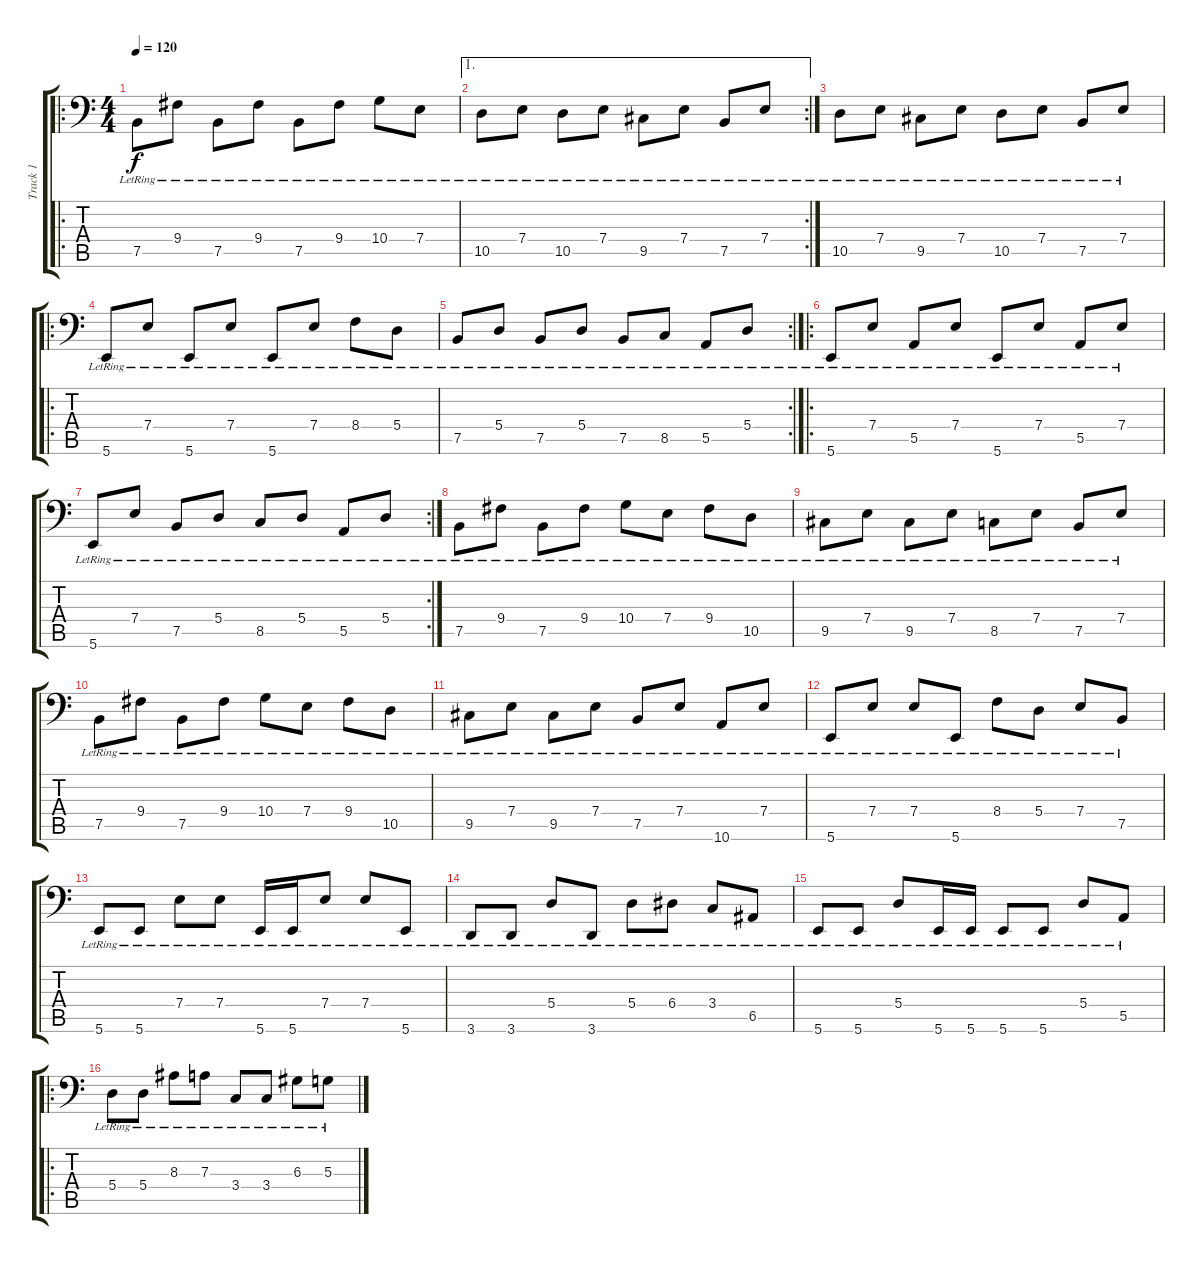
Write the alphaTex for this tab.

\track ("Track 1" "Track 1") {instrument acousticguitarnylon}
\staff {score tabs}
\tuning (C3 G2 D2 A1 E1 B0) {hide}
\ro
\ts (4 4)
\tempo 120
\clef f4
\ks c
7.5{lr}.8{dy f instrument acousticguitarnylon} 9.4{lr}.8 7.5{lr}.8 9.4{lr}.8 7.5{lr}.8 9.4{lr}.8 10.4{lr}.8 7.4{lr}.8 |
\ae 1
\rc 2
10.5{lr}.8 7.4{lr}.8 10.5{lr}.8 7.4{lr}.8 9.5{lr}.8 7.4{lr}.8 7.5{lr}.8 7.4{lr}.8 |
10.5{lr}.8 7.4{lr}.8 9.5{lr}.8 7.4{lr}.8 10.5{lr}.8 7.4{lr}.8 7.5{lr}.8 7.4{lr}.8 |
\ro
5.6{lr}.8 7.4{lr}.8 5.6{lr}.8 7.4{lr}.8 5.6{lr}.8 7.4{lr}.8 8.4{lr}.8 5.4{lr}.8 |
\rc 2
7.5{lr}.8 5.4{lr}.8 7.5{lr}.8 5.4{lr}.8 7.5{lr}.8 8.5{lr}.8 5.5{lr}.8 5.4{lr}.8 |
\ro
5.6{lr}.8 7.4{lr}.8 5.5{lr}.8 7.4{lr}.8 5.6{lr}.8 7.4{lr}.8 5.5{lr}.8 7.4{lr}.8 |
\rc 2
5.6{lr}.8 7.4{lr}.8 7.5{lr}.8 5.4{lr}.8 8.5{lr}.8 5.4{lr}.8 5.5{lr}.8 5.4{lr}.8 |
7.5{lr}.8 9.4{lr}.8 7.5{lr}.8 9.4{lr}.8 10.4{lr}.8 7.4{lr}.8 9.4{lr}.8 10.5{lr}.8 |
9.5{lr}.8 7.4{lr}.8 9.5{lr}.8 7.4{lr}.8 8.5{lr}.8 7.4{lr}.8 7.5{lr}.8 7.4{lr}.8 |
7.5{lr}.8 9.4{lr}.8 7.5{lr}.8 9.4{lr}.8 10.4{lr}.8 7.4{lr}.8 9.4{lr}.8 10.5{lr}.8 |
9.5{lr}.8 7.4{lr}.8 9.5{lr}.8 7.4{lr}.8 7.5{lr}.8 7.4{lr}.8 10.6{lr}.8 7.4{lr}.8 |
5.6{lr}.8 7.4{lr}.8 7.4{lr}.8 5.6{lr}.8 8.4{lr}.8 5.4{lr}.8 7.4{lr}.8 7.5{lr}.8 |
5.6{lr}.8 5.6{lr}.8 7.4{lr}.8 7.4{lr}.8 5.6{lr}.16 5.6{lr}.16 7.4{lr}.8 7.4{lr}.8 5.6{lr}.8 |
3.6{lr}.8 3.6{lr}.8 5.4{lr}.8 3.6{lr}.8 5.4{lr}.8 6.4{lr}.8 3.4{lr}.8 6.5{lr}.8 |
5.6{lr}.8 5.6{lr}.8 5.4{lr}.8 5.6{lr}.16 5.6{lr}.16 5.6{lr}.8 5.6{lr}.8 5.4{lr}.8 5.5{lr}.8 |
\ro
5.4{lr}.8 5.4{lr}.8 8.3{lr}.8 7.3{lr}.8 3.4{lr}.8 3.4{lr}.8 6.3{lr}.8 5.3{lr}.8
